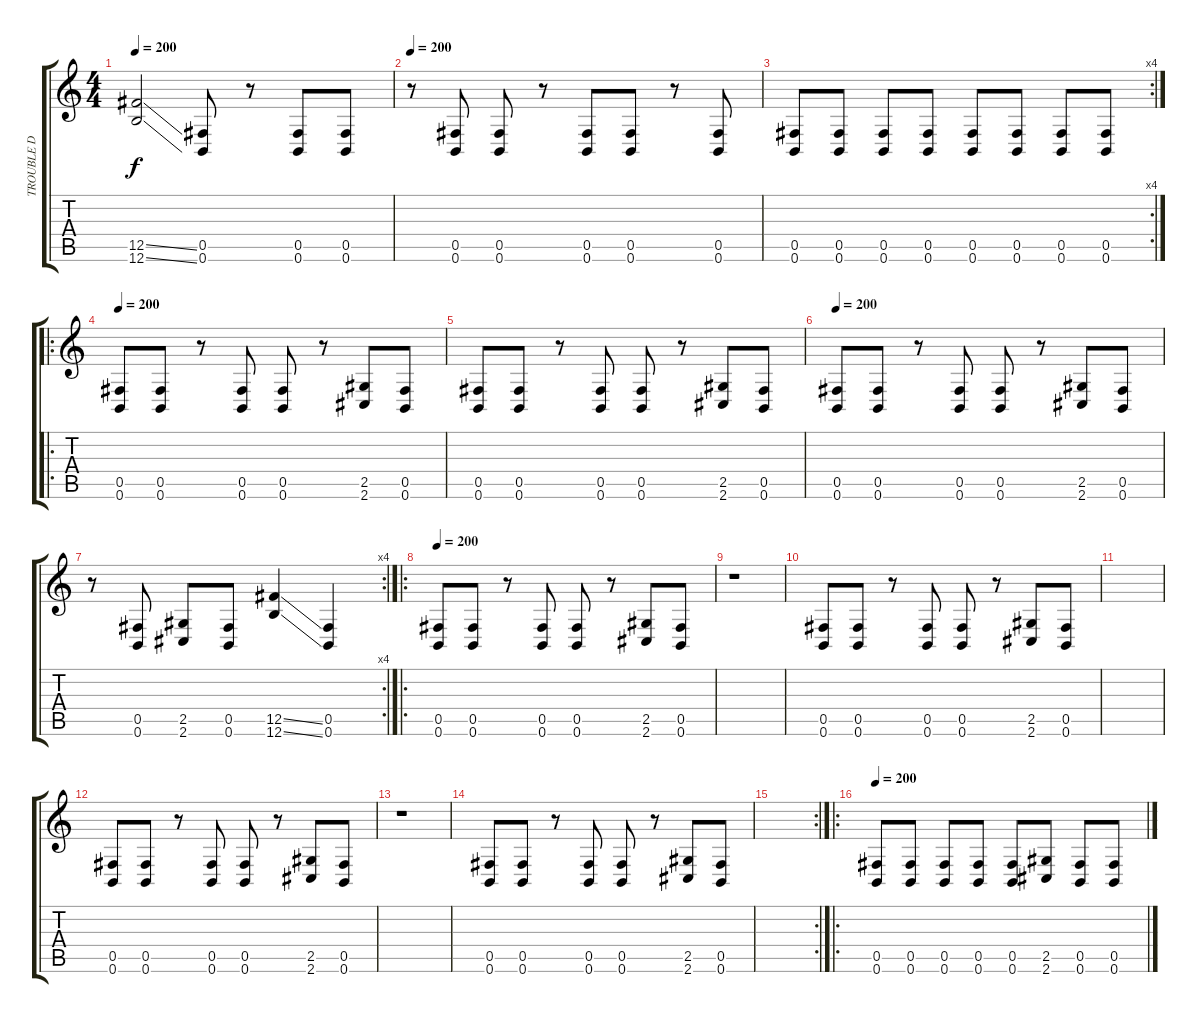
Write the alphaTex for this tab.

\track ("TROUBLE D" "TROUBLE D") {instrument slapbass2}
\staff {score tabs}
\tuning (Db4 Ab3 E3 B2 Gb2 B1) {hide}
\ts (4 4)
\tempo 200
\clef g2
\ks c
(12.5{ss} 12.6{ss}).2{dy f} (0.5 0.6).8 r.8 (0.5 0.6).8 (0.5 0.6).8 |
\tempo 200
r.8 (0.5 0.6).8 (0.5 0.6).8 r.8 (0.5 0.6).8 (0.5 0.6).8 r.8 (0.5 0.6).8 |
\rc 4
(0.5 0.6).8 (0.5 0.6).8 (0.5 0.6).8 (0.5 0.6).8 (0.5 0.6).8 (0.5 0.6).8 (0.5 0.6).8 (0.5 0.6).8 |
\ro
\tempo 200
(0.5 0.6).8 (0.5 0.6).8 r.8 (0.5 0.6).8 (0.5 0.6).8 r.8 (2.5 2.6).8 (0.5 0.6).8 |
(0.5 0.6).8 (0.5 0.6).8 r.8 (0.5 0.6).8 (0.5 0.6).8 r.8 (2.5 2.6).8 (0.5 0.6).8 |
\tempo 200
(0.5 0.6).8 (0.5 0.6).8 r.8 (0.5 0.6).8 (0.5 0.6).8 r.8 (2.5 2.6).8 (0.5 0.6).8 |
\rc 4
r.8 (0.5 0.6).8 (2.5 2.6).8 (0.5 0.6).8 (12.5{ss} 12.6{ss}).4 (0.5 0.6).4 |
\ro
\tempo 200
(0.5 0.6).8 (0.5 0.6).8 r.8 (0.5 0.6).8 (0.5 0.6).8 r.8 (2.5 2.6).8 (0.5 0.6).8 |
r.1 |
(0.5 0.6).8 (0.5 0.6).8 r.8 (0.5 0.6).8 (0.5 0.6).8 r.8 (2.5 2.6).8 (0.5 0.6).8 |
|
(0.5 0.6).8 (0.5 0.6).8 r.8 (0.5 0.6).8 (0.5 0.6).8 r.8 (2.5 2.6).8 (0.5 0.6).8 |
r.1 |
(0.5 0.6).8 (0.5 0.6).8 r.8 (0.5 0.6).8 (0.5 0.6).8 r.8 (2.5 2.6).8 (0.5 0.6).8 |
\rc 2
|
\ro
\tempo 200
(0.5 0.6).8{volume 16 instrument electricbassfinger} (0.5 0.6).8 (0.5 0.6).8 (0.5 0.6).8 (0.5 0.6).8 (2.5 2.6).8 (0.5 0.6).8 (0.5 0.6).8
